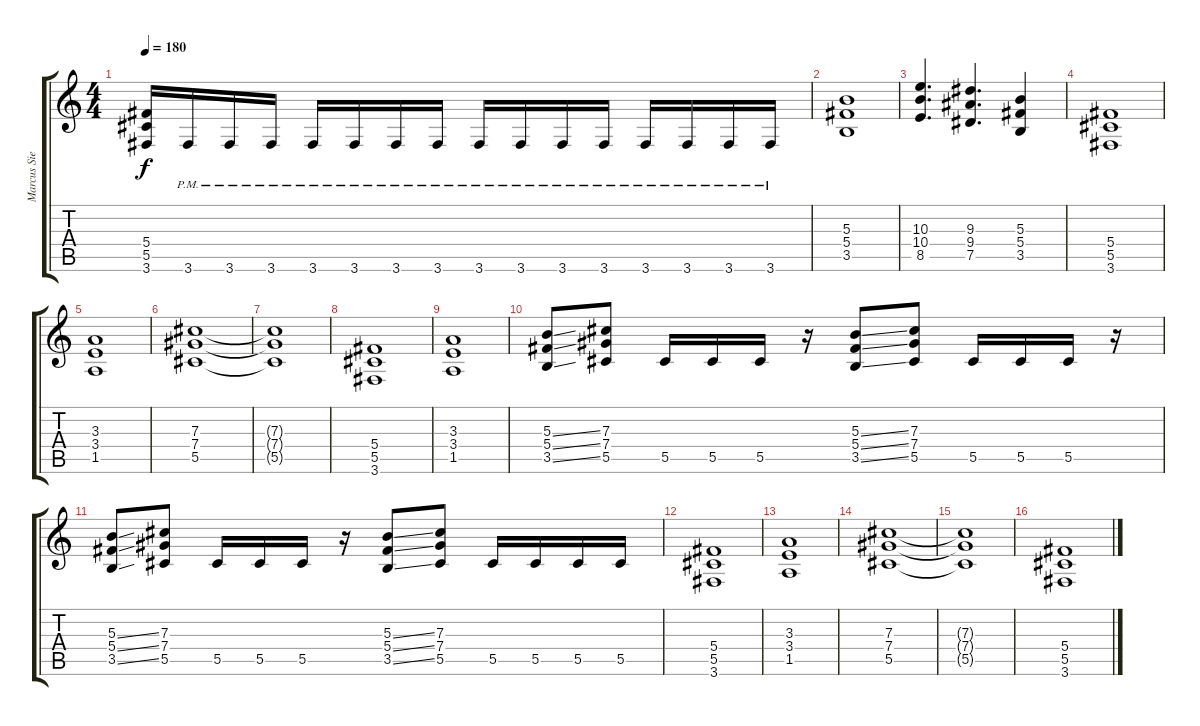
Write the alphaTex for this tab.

\track ("Marcus Siepen" "Marcus Sie") {instrument distortionguitar}
\staff {score tabs}
\tuning (Eb4 Bb3 Gb3 Db3 Ab2 Eb2) {hide}
\ts (4 4)
\tempo 180
\clef g2
\ks c
(5.4 5.5 3.6).16{dy f} 3.6{pm}.16 3.6{pm}.16 3.6{pm}.16 3.6{pm}.16 3.6{pm}.16 3.6{pm}.16 3.6{pm}.16 3.6{pm}.16 3.6{pm}.16 3.6{pm}.16 3.6{pm}.16 3.6{pm}.16 3.6{pm}.16 3.6{pm}.16 3.6{pm}.16 |
(5.3 5.4 3.5).1 |
(10.3 10.4 8.5).4{d} (9.3 9.4 7.5).4{d} (5.3 5.4 3.5).4 |
(5.4 5.5 3.6).1 |
(3.3 3.4 1.5).1 |
(7.3 7.4 5.5).1 |
(7.3{t} 7.4{t} 5.5{t}).1 |
(5.4 5.5 3.6).1 |
(3.3 3.4 1.5).1 |
(5.3{ss} 5.4{ss} 3.5{ss}).8 (7.3 7.4 5.5).8 5.5.16 5.5.16 5.5.16 r.16 (5.3{ss} 5.4{ss} 3.5{ss}).8 (7.3 7.4 5.5).8 5.5.16 5.5.16 5.5.16 r.16 |
(5.3{ss} 5.4{ss} 3.5{ss}).8 (7.3 7.4 5.5).8 5.5.16 5.5.16 5.5.16 r.16 (5.3{ss} 5.4{ss} 3.5{ss}).8 (7.3 7.4 5.5).8 5.5.16 5.5.16 5.5.16 5.5.16 |
(5.4 5.5 3.6).1 |
(3.3 3.4 1.5).1 |
(7.3 7.4 5.5).1 |
(7.3{t} 7.4{t} 5.5{t}).1 |
(5.4 5.5 3.6).1
